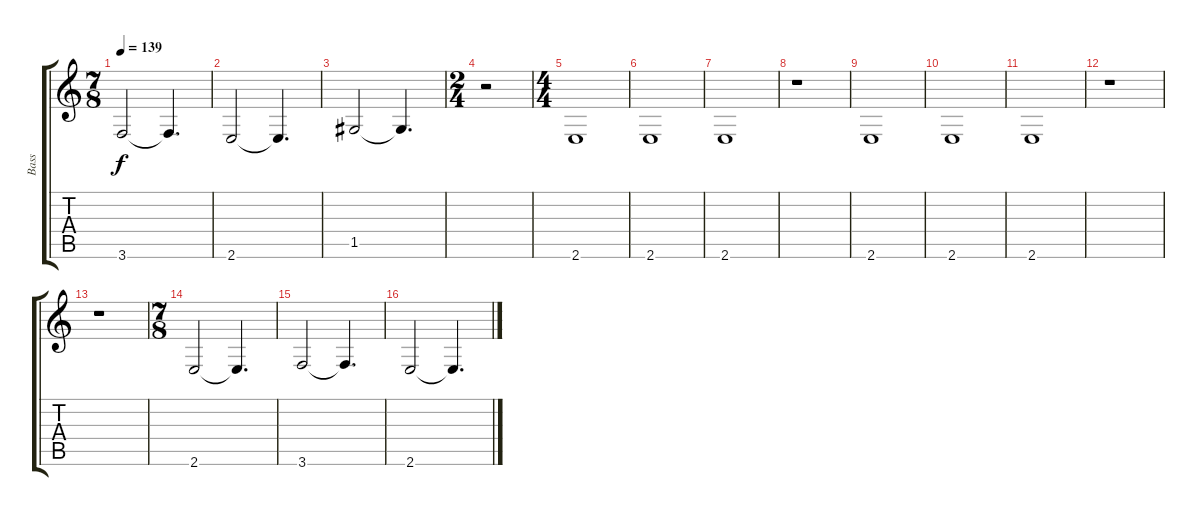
\track ("Bass" "Bass") {instrument electricbassfinger}
\staff {score tabs}
\tuning (D4 A3 F3 C3 G2 D2) {hide}
\ts (7 8)
\tempo 139
\clef g2
\ks c
3.6.2{dy f} 3.6{t}.4{d} |
2.6.2 2.6{t}.4{d} |
1.5.2 1.5{t}.4{d} |
\ts (2 4)
r.2 |
\ts (4 4)
2.6.1 |
2.6.1 |
2.6.1 |
r.1 |
2.6.1 |
2.6.1 |
2.6.1 |
r.1 |
r.1 |
\ts (7 8)
2.6.2 2.6{t}.4{d} |
3.6.2 3.6{t}.4{d} |
2.6.2 2.6{t}.4{d}
